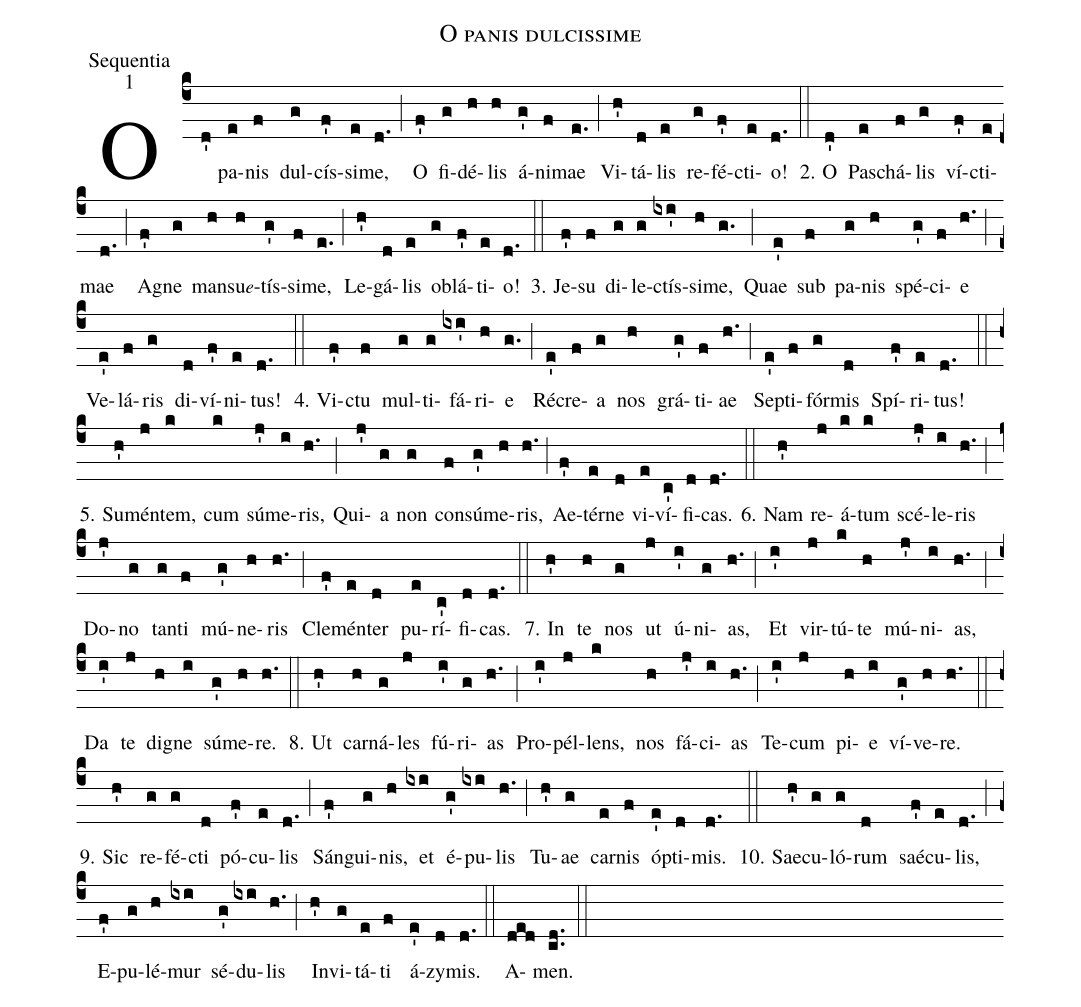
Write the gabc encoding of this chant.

name:O panis dulcissime;
office-part:Sequentia;
mode:1;
%%
(c4) O(d') pa(e)nis(f) dul(g)cís(f')si(e)me,(d.) (;) O(f') fi(g)dé(h)lis(h) á(g')ni(f)mae(e.) (;) Vi(h')tá(d)lis(e) re(g)fé(f')cti(e)o!(d.) (::)
2. O(d') Pa(e)schá(f)lis(g) ví(f')cti(e)mae(d.) (;) A(f')gne(g) man(h)su<e>e</e>(h)tís(g')si(f)me,(e.) (;) Le(h')gá(d)lis(e) ob(g)lá(f')ti(e)o!(d.) (::)
3. Je(f')su(f) di(g)le(g)ctís(ixi')si(h)me,(g.) (;) Quae(e') sub(f) pa(g)nis(h) spé(g')ci(f)e(h.) (;) Ve(e')lá(f)ris(g) di(d)ví(f')ni(e)tus!(d.) (::)
4. Vi(f')ctu(f) mul(g)ti(g)fá(ixi')ri(h)e(g.) (;) Ré(e')cre(f)a(g) nos(h) grá(g')ti(f)ae(h.) (;) Se(e')pti(f)fór(g)mis(d) Spí(f')ri(e)tus!(d.) (::)
5. Su(h')mén(j)tem,(k) cum(k) sú(j')me(i)ris,(h.) (;) Qui(j')a(g) non(g) con(f)sú(g')me(h)ris,(h.) (;) Ae(f')tér(e)ne(d) vi(e)ví(c')fi(d)cas.(d.) (::)
6. Nam(h') re(j)á(k)tum(k) scé(j')le(i)ris(h.) (;) Do(j')no(g) tan(g)ti(f) mú(g')ne(h)ris(h.) (;) Cle(f')mén(e)ter(d) pu(e)rí(c')fi(d)cas.(d.) (::)
7. In(h') te(h) nos(g) ut(j) ú(i')ni(g)as,(h.) (;) Et(i') vir(j)tú(k)te(h) mú(j')ni(i)as,(h.) (;) Da(i') te(j) di(h)gne(i) sú(g')me(h)re.(h.) (::)
8. Ut(h') car(h)ná(g)les(j) fú(i')ri(g)as(h.) (;) Pro(i')pél(j)lens,(k) nos(h) fá(j')ci(i)as(h.) (;) Te(i')cum(j) pi(h)e(i) ví(g')ve(h)re.(h.) (::)
9. Sic(h') re(g)fé(g)cti(d) pó(f')cu(e)lis(d.) (;) Sán(f')gui(g)nis,(h) et(ixi) é(g')pu(ixi)lis(h.) (;) Tu(h')ae(g) car(e)nis(f) ó(e')pti(d)mis.(d.) (::)
10. Sae(h')cu(g)ló(g)rum(d) saé(f')cu(e)lis,(d.) (;) E(f')pu(g)lé(h)mur(ixi) sé(g')du(ixi)lis(h.) (;) In(h')vi(g)tá(e)ti(f) á(e')zy(d)mis.(d.) (::)
A(ded)men.(cd..) (::)
